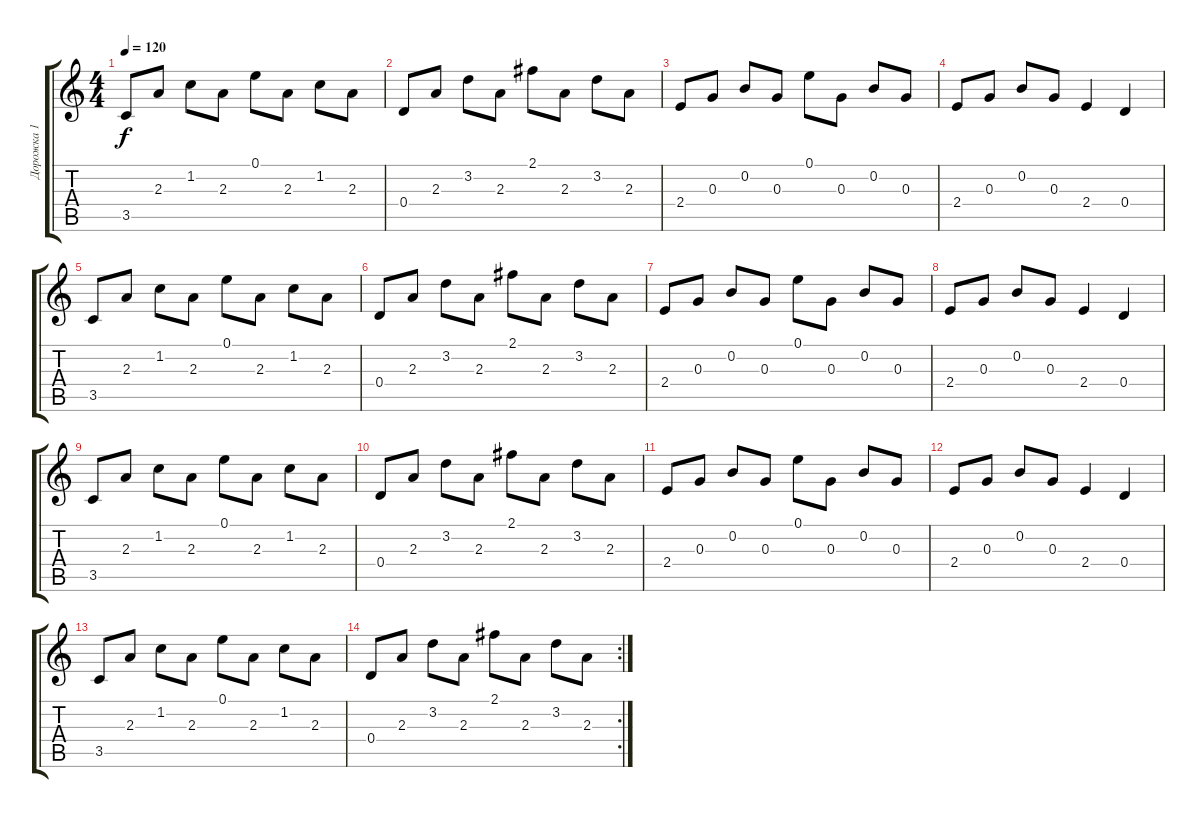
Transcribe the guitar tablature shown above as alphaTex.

\track ("Дорожка 1" "Дорожка 1") {instrument acousticguitarsteel}
\staff {score tabs}
\tuning (E4 B3 G3 D3 A2 E2) {hide}
\ts (4 4)
\tempo 120
\clef g2
\ks c
3.5.8{dy f} 2.3.8 1.2.8 2.3.8 0.1.8 2.3.8 1.2.8 2.3.8 |
0.4.8 2.3.8 3.2.8 2.3.8 2.1.8 2.3.8 3.2.8 2.3.8 |
2.4.8 0.3.8 0.2.8 0.3.8 0.1.8 0.3.8 0.2.8 0.3.8 |
2.4.8 0.3.8 0.2.8 0.3.8 2.4.4 0.4.4 |
3.5.8 2.3.8 1.2.8 2.3.8 0.1.8 2.3.8 1.2.8 2.3.8 |
0.4.8 2.3.8 3.2.8 2.3.8 2.1.8 2.3.8 3.2.8 2.3.8 |
2.4.8 0.3.8 0.2.8 0.3.8 0.1.8 0.3.8 0.2.8 0.3.8 |
2.4.8 0.3.8 0.2.8 0.3.8 2.4.4 0.4.4 |
3.5.8 2.3.8 1.2.8 2.3.8 0.1.8 2.3.8 1.2.8 2.3.8 |
0.4.8 2.3.8 3.2.8 2.3.8 2.1.8 2.3.8 3.2.8 2.3.8 |
2.4.8 0.3.8 0.2.8 0.3.8 0.1.8 0.3.8 0.2.8 0.3.8 |
2.4.8 0.3.8 0.2.8 0.3.8 2.4.4 0.4.4 |
3.5.8 2.3.8 1.2.8 2.3.8 0.1.8 2.3.8 1.2.8 2.3.8 |
\rc 2
0.4.8 2.3.8 3.2.8 2.3.8 2.1.8 2.3.8 3.2.8 2.3.8
